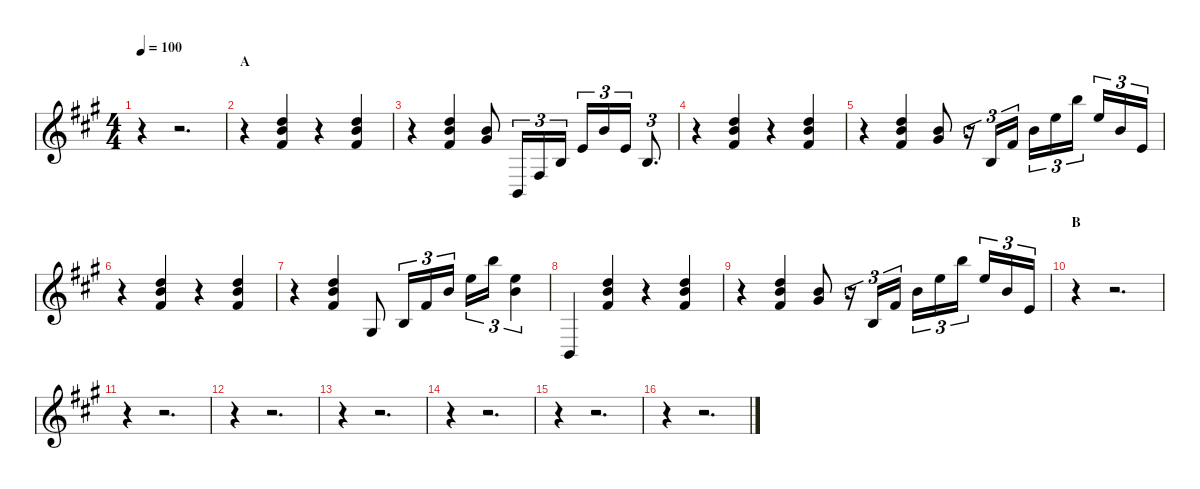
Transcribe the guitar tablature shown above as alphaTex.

\defaultSystemsLayout 4
\hideDynamics
\bracketExtendMode nobrackets
\singleTrackTrackNamePolicy hidden
\multiTrackTrackNamePolicy hidden
\otherSystemsTrackNameOrientation horizontal
\track ("Right hand" "pno.") {instrument acousticgrandpiano}
\staff {score}
\tuning (Gb7 Ab5 E5 B4 C3 E3 Bb1)
\ts (4 4)
\tempo 100
\clef g2
\ks a
r.4{dy f instrument acousticgrandpiano beam Down} r.2{d beam Down} |
\section ("" "A")
r.4{beam Down} (0.4{acc forcenatural} 18.5{acc #} 22.6{acc forcenatural}).4{beam Up} r.4{beam Up} (0.4{acc forcenatural} 18.5{acc #} 22.6{acc forcenatural}).4{beam Up} |
r.4{beam Down} (0.4{acc forcenatural} 18.5{acc #} 22.6{acc forcenatural}).4{beam Up} (0.4{acc forcenatural} 16.6{acc #}).8{beam Up} 13.7{acc forcenatural}.16{tu (3 2) beam Up} 6.5{acc #}.16{tu (3 2) beam Up} 7.6{acc forcenatural}.16{tu (3 2) beam Up} 12.6{acc forcenatural}.16{tu (3 2) beam Up} 0.4{acc forcenatural}.16{tu (3 2) beam Up} 12.6{acc forcenatural}.16{tu (3 2) beam Up} 11.5{acc forcenatural}.8{d tu (3 2) beam Up} |
r.4{beam Down} (0.4{acc forcenatural} 18.5{acc #} 22.6{acc forcenatural}).4{beam Up} r.4{beam Up} (0.4{acc forcenatural} 18.5{acc #} 22.6{acc forcenatural}).4{beam Up} |
r.4{beam Down} (0.4{acc forcenatural} 18.5{acc #} 22.6{acc forcenatural}).4{beam Up} (0.4{acc forcenatural} 16.6{acc #}).8{beam Up} r.16{tu (3 2) beam Up} 11.5{acc forcenatural}.16{tu (3 2) beam Up} 14.6{acc #}.16{tu (3 2) beam Up} 0.4{acc forcenatural}.16{tu (3 2) beam Down} 0.3{acc forcenatural}.16{tu (3 2) beam Down} 3.2{acc forcenatural}.16{tu (3 2) beam Down} 0.3{acc forcenatural}.16{tu (3 2) beam Up} 0.4{acc forcenatural}.16{tu (3 2) beam Up} 12.6{acc forcenatural}.16{tu (3 2) beam Up} |
r.4{beam Down} (0.4{acc forcenatural} 18.5{acc #} 22.6{acc forcenatural}).4{beam Up} r.4{beam Up} (0.4{acc forcenatural} 18.5{acc #} 22.6{acc forcenatural}).4{beam Up} |
r.4{beam Down} (0.4{acc forcenatural} 18.5{acc #} 22.6{acc forcenatural}).4{beam Up} 22.7{acc #}.8{beam Up} 11.5{acc forcenatural}.16{tu (3 2) beam Up} 14.6{acc #}.16{tu (3 2) beam Up} 0.4{acc forcenatural}.16{tu (3 2) beam Up} 0.3{acc forcenatural}.16{tu (3 2) beam Down} 3.2{acc forcenatural}.16{tu (3 2) beam Down} (0.3{acc forcenatural} 0.4{acc forcenatural}).4{tu (3 2) beam Down} |
13.7{acc forcenatural}.4{beam Up} (0.4{acc forcenatural} 18.5{acc #} 22.6{acc forcenatural}).4{beam Up} r.4{beam Up} (0.4{acc forcenatural} 18.5{acc #} 22.6{acc forcenatural}).4{beam Up} |
r.4{beam Down} (0.4{acc forcenatural} 18.5{acc #} 22.6{acc forcenatural}).4{beam Up} (0.4{acc forcenatural} 16.6{acc #}).8{beam Up} r.16{tu (3 2) beam Up} 11.5{acc forcenatural}.16{tu (3 2) beam Up} 14.6{acc #}.16{tu (3 2) beam Up} 0.4{acc forcenatural}.16{tu (3 2) beam Down} 0.3{acc forcenatural}.16{tu (3 2) beam Down} 3.2{acc forcenatural}.16{tu (3 2) beam Down} 0.3{acc forcenatural}.16{tu (3 2) beam Up} 0.4{acc forcenatural}.16{tu (3 2) beam Up} 12.6{acc forcenatural}.16{tu (3 2) beam Up} |
\section ("" "B")
r.4{beam Down} r.2{d beam Down} |
r.4{beam Down} r.2{d beam Down} |
r.4{beam Down} r.2{d beam Down} |
r.4{beam Down} r.2{d beam Down} |
r.4{beam Down} r.2{d beam Down} |
r.4{beam Down} r.2{d beam Down} |
r.4{beam Down} r.2{d beam Down}
